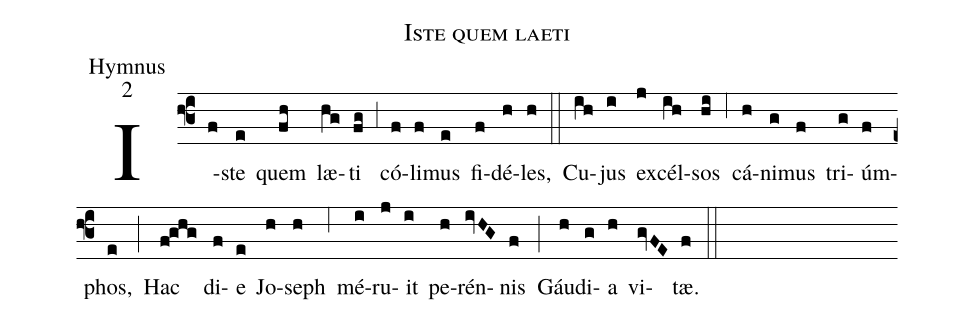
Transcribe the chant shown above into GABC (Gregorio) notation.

name:Iste quem laeti;
office-part:Hymnus;
mode:2;
%%
(f3) I(f)ste(e) quem(fh) læ(hg)ti(fg) (;3) có(f)li(f)mus(e) fi(f)dé(h)les,(h) (::) Cu(ih)jus(i) ex(j)cél(ih)sos(hi) (;6) cá(h)ni(g)mus(f) tri(g)úm(f)phos,(e) (;) Hac(f!ghg) di(f)e(e) Jo(h)seph(h) (;6) mé(i)ru(j)it(i) pe(h)rén(ivHG)nis(f) (;) Gáu(h)di(g)a(h) vi(gvFE)tæ.(f) (::)
